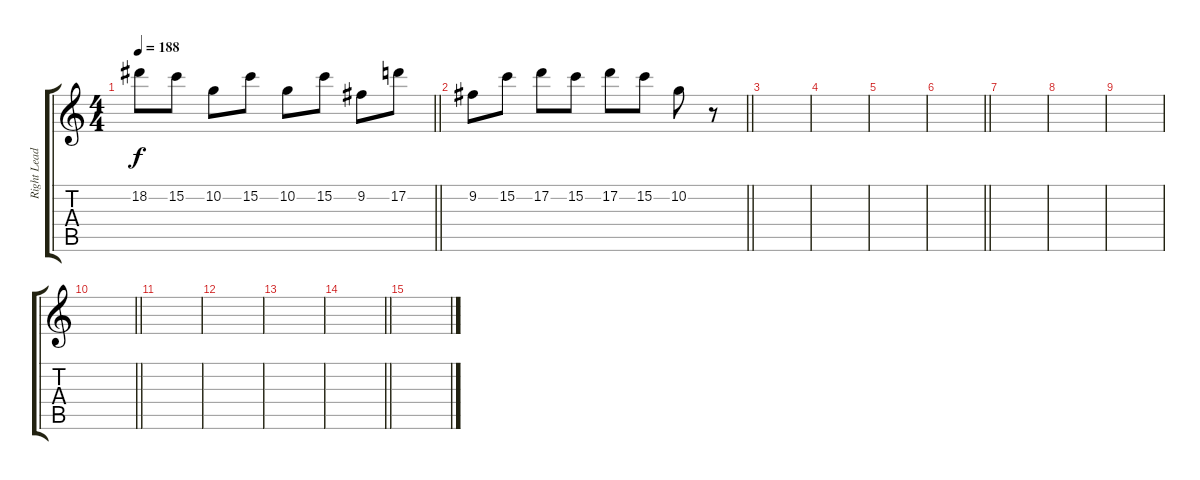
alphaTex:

\track ("Right Lead 1" "Right Lead") {instrument distortionguitar}
\staff {score tabs}
\tuning (D4 A3 F3 C3 G2 C2) {hide}
\ts (4 4)
\tempo 188
\clef g2
\barLineRight lightlight
\ks c
18.2.8{dy f} 15.2.8 10.2.8 15.2.8 10.2.8 15.2.8 9.2.8 17.2.8 |
\section ("" "")
\barLineRight lightlight
9.2.8 15.2.8 17.2.8 15.2.8 17.2.8 15.2.8 10.2.8 r.8 |
\section ("" "")
|
|
|
\barLineRight lightlight
|
\section ("" "")
|
|
|
\barLineRight lightlight
|
\section ("" "")
|
|
|
\barLineRight lightlight
|
\section ("" "")
